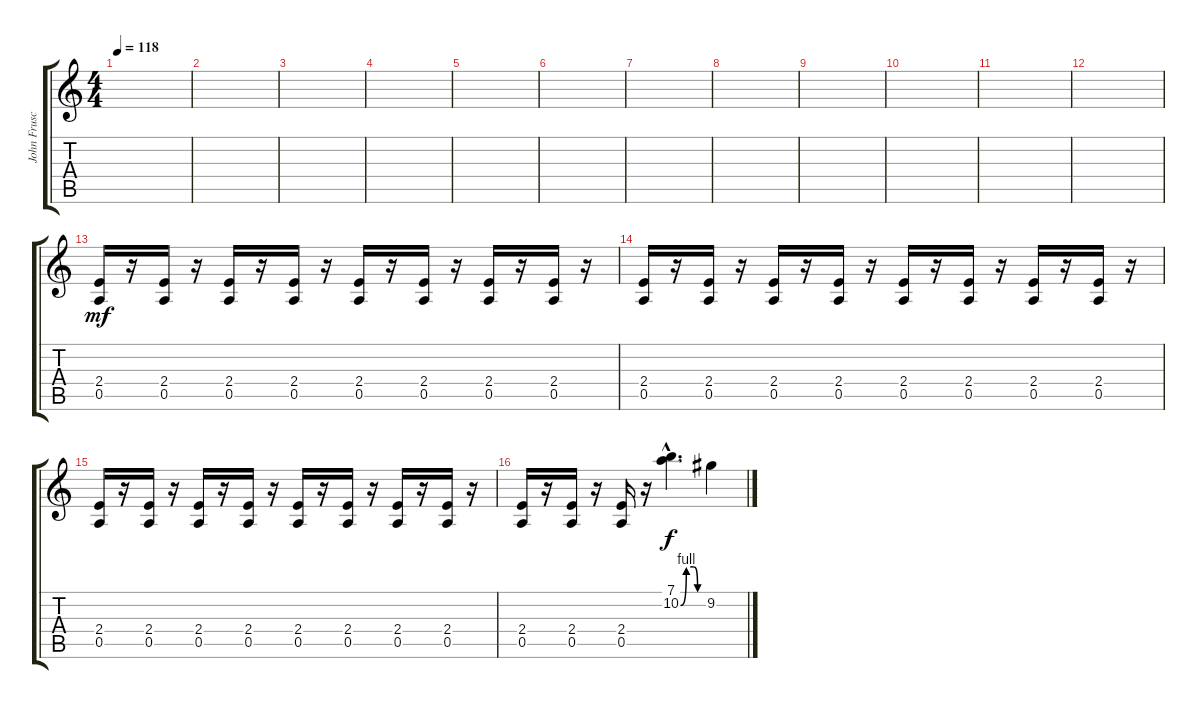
\track ("John Frusciante ( overdriven )" "John Frusc") {instrument overdrivenguitar}
\staff {score tabs}
\tuning (E4 B3 G3 D3 A2 E2) {hide}
\ts (4 4)
\tempo 118
\clef g2
\ks c
|
|
|
|
|
|
|
|
|
|
|
|
(2.4 0.5).16{dy mf} r.16 (2.4 0.5).16 r.16 (2.4 0.5).16 r.16 (2.4 0.5).16 r.16 (2.4 0.5).16 r.16 (2.4 0.5).16 r.16 (2.4 0.5).16 r.16 (2.4 0.5).16 r.16 |
(2.4 0.5).16 r.16 (2.4 0.5).16 r.16 (2.4 0.5).16 r.16 (2.4 0.5).16 r.16 (2.4 0.5).16 r.16 (2.4 0.5).16 r.16 (2.4 0.5).16 r.16 (2.4 0.5).16 r.16 |
(2.4 0.5).16 r.16 (2.4 0.5).16 r.16 (2.4 0.5).16 r.16 (2.4 0.5).16 r.16 (2.4 0.5).16 r.16 (2.4 0.5).16 r.16 (2.4 0.5).16 r.16 (2.4 0.5).16 r.16 |
(2.4 0.5).16 r.16 (2.4 0.5).16 r.16 (2.4 0.5).16 r.16 (7.1{hac} 10.2{be (custom 0 0 15 4 35 4 45 0 60 0) hac}).4{d dy f} 9.2.4
